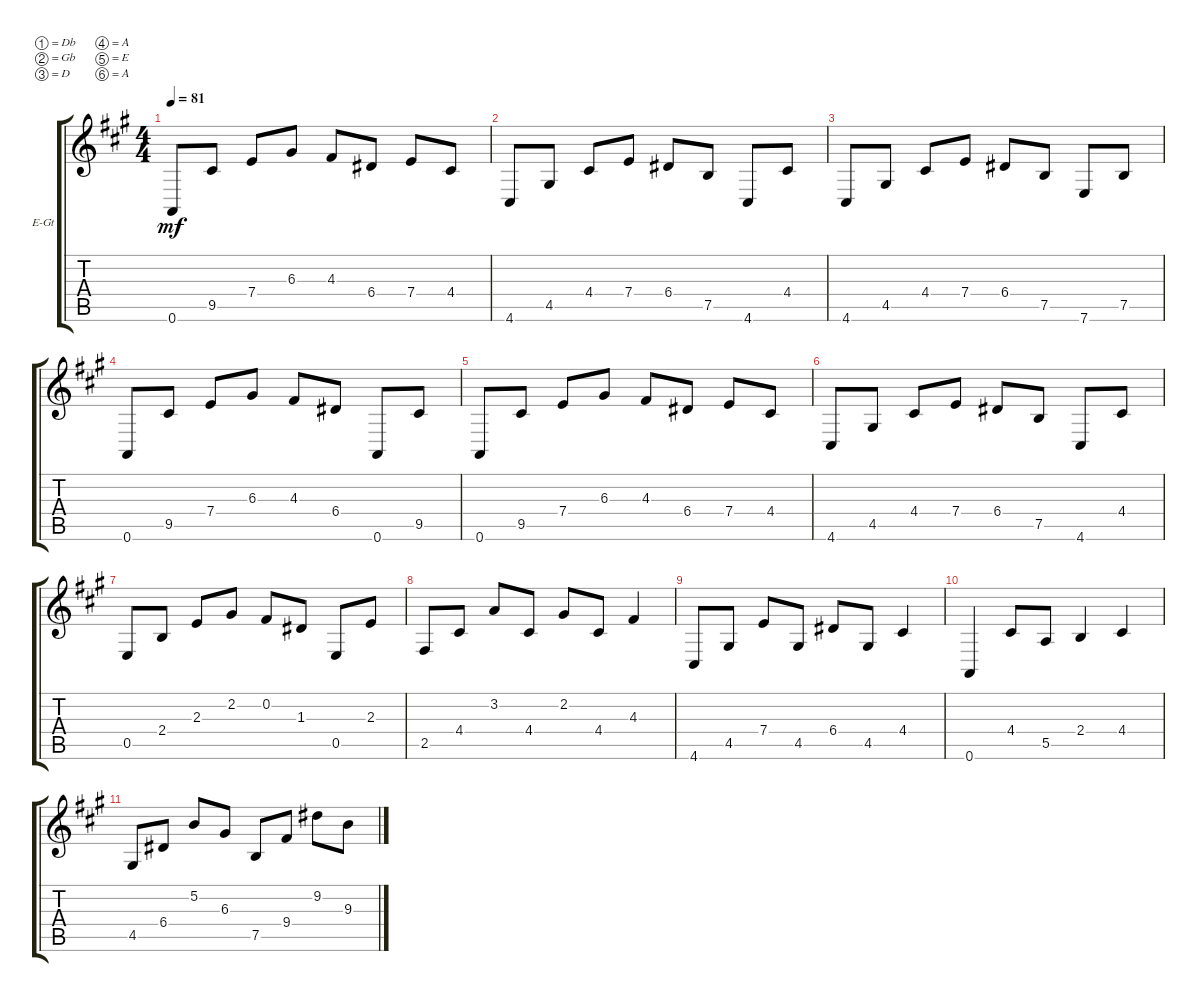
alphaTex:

\defaultSystemsLayout 4
\bracketExtendMode groupsimilarinstruments
\firstSystemTrackNameOrientation horizontal
\otherSystemsTrackNameOrientation horizontal
\track ("Electric Guitar" "E-Gt") {instrument electricguitarclean}
\staff {score tabs}
\tuning (Db4 Gb3 D3 A2 E2 A1)
\ts (4 4)
\tempo 81
\clef g2
\ks f#minor
0.6.8{dy mf} 9.5.8 7.4.8 6.3.8 4.3.8 6.4.8 7.4.8 4.4.8 |
4.6.8 4.5.8 4.4.8 7.4.8 6.4.8 7.5.8 4.6.8 4.4.8 |
4.6.8 4.5.8 4.4.8 7.4.8 6.4.8 7.5.8 7.6.8 7.5.8 |
0.6.8 9.5.8 7.4.8 6.3.8 4.3.8 6.4.8 0.6.8 9.5.8 |
0.6.8 9.5.8 7.4.8 6.3.8 4.3.8 6.4.8 7.4.8 4.4.8 |
4.6.8 4.5.8 4.4.8 7.4.8 6.4.8 7.5.8 4.6.8 4.4.8 |
0.5.8 2.4.8 2.3.8 2.2.8 0.2.8 1.3.8 0.5.8 2.3.8 |
2.5.8 4.4.8 3.2.8 4.4.8 2.2.8 4.4.8 4.3.4 |
4.6.8 4.5.8 7.4.8 4.5.8 6.4.8 4.5.8 4.4.4 |
0.6.4 4.4.8 5.5.8 2.4.4 4.4.4 |
4.5.8 6.4.8 5.2.8 6.3.8 7.5.8 9.4.8 9.2.8 9.3.8
